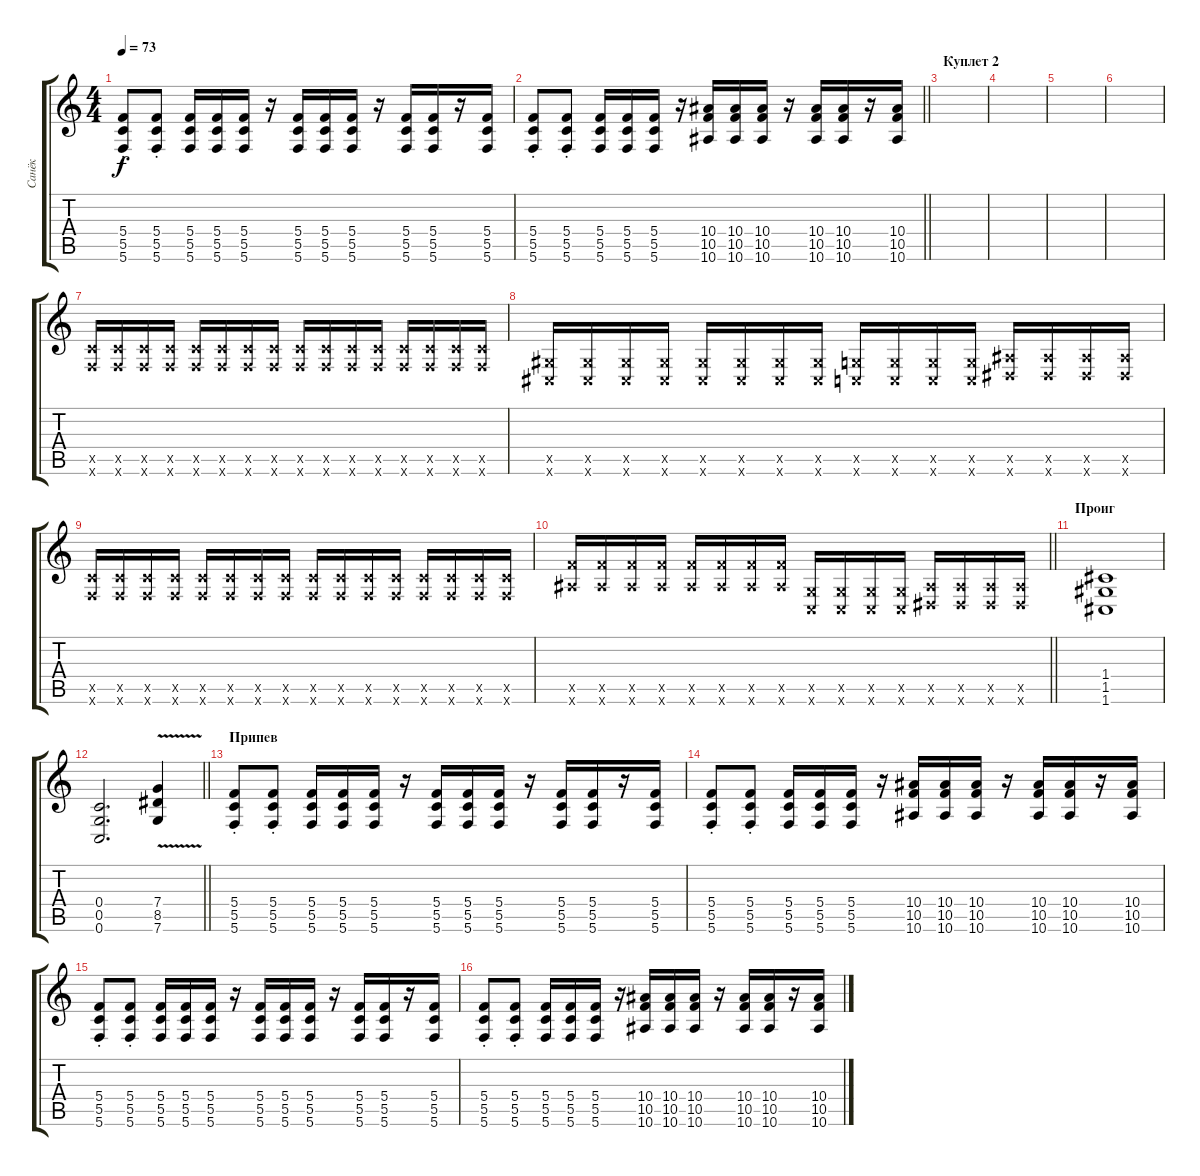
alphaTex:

\track ("Санёк" "Санёк") {instrument distortionguitar}
\staff {score tabs}
\tuning (D4 A3 F3 C3 G2 C2) {hide}
\ts (4 4)
\tempo 73
\clef g2
\ks c
(5.4{st} 5.5{st} 5.6{st}).8{dy f} (5.4{st} 5.5{st} 5.6{st}).8 (5.4 5.5 5.6).16 (5.4 5.5 5.6).16 (5.4 5.5 5.6).16 r.16 (5.4 5.5 5.6).16 (5.4 5.5 5.6).16 (5.4 5.5 5.6).16 r.16 (5.4 5.5 5.6).16 (5.4 5.5 5.6).16 r.16 (5.4 5.5 5.6).16 |
\barLineRight lightlight
(5.4{st} 5.5{st} 5.6{st}).8 (5.4{st} 5.5{st} 5.6{st}).8 (5.4 5.5 5.6).16 (5.4 5.5 5.6).16 (5.4 5.5 5.6).16 r.16 (10.4 10.5 10.6).16 (10.4 10.5 10.6).16 (10.4 10.5 10.6).16 r.16 (10.4 10.5 10.6).16 (10.4 10.5 10.6).16 r.16 (10.4 10.5 10.6).16 |
\section ("" "Куплет 2")
|
|
|
|
(5.5{x} 5.6{x}).16{volume 15 balance 8 instrument distortionguitar} (5.5{x} 5.6{x}).16 (5.5{x} 5.6{x}).16 (5.5{x} 5.6{x}).16 (5.5{x} 5.6{x}).16 (5.5{x} 5.6{x}).16 (5.5{x} 5.6{x}).16 (5.5{x} 5.6{x}).16 (5.5{x} 5.6{x}).16 (5.5{x} 5.6{x}).16 (5.5{x} 5.6{x}).16 (5.5{x} 5.6{x}).16 (5.5{x} 5.6{x}).16 (5.5{x} 5.6{x}).16 (5.5{x} 5.6{x}).16 (5.5{x} 5.6{x}).16 |
(1.5{x} 1.6{x}).16 (1.5{x} 1.6{x}).16 (1.5{x} 1.6{x}).16 (1.5{x} 1.6{x}).16 (1.5{x} 1.6{x}).16 (1.5{x} 1.6{x}).16 (1.5{x} 1.6{x}).16 (1.5{x} 1.6{x}).16 (0.5{x} 0.6{x}).16 (0.5{x} 0.6{x}).16 (0.5{x} 0.6{x}).16 (0.5{x} 0.6{x}).16 (3.5{x} 3.6{x}).16 (3.5{x} 3.6{x}).16 (3.5{x} 3.6{x}).16 (3.5{x} 3.6{x}).16 |
(5.5{x} 5.6{x}).16 (5.5{x} 5.6{x}).16 (5.5{x} 5.6{x}).16 (5.5{x} 5.6{x}).16 (5.5{x} 5.6{x}).16 (5.5{x} 5.6{x}).16 (5.5{x} 5.6{x}).16 (5.5{x} 5.6{x}).16 (5.5{x} 5.6{x}).16 (5.5{x} 5.6{x}).16 (5.5{x} 5.6{x}).16 (5.5{x} 5.6{x}).16 (5.5{x} 5.6{x}).16 (5.5{x} 5.6{x}).16 (5.5{x} 5.6{x}).16 (5.5{x} 5.6{x}).16 |
\barLineRight lightlight
(10.5{x} 10.6{x}).16 (10.5{x} 10.6{x}).16 (10.5{x} 10.6{x}).16 (10.5{x} 10.6{x}).16 (10.5{x} 10.6{x}).16 (10.5{x} 10.6{x}).16 (10.5{x} 10.6{x}).16 (10.5{x} 10.6{x}).16 (0.5{x} 0.6{x}).16 (0.5{x} 0.6{x}).16 (0.5{x} 0.6{x}).16 (0.5{x} 0.6{x}).16 (3.5{x} 3.6{x}).16 (3.5{x} 3.6{x}).16 (3.5{x} 3.6{x}).16 (3.5{x} 3.6{x}).16 |
\section ("" "Проиг")
(1.4 1.5 1.6).1{volume 16 balance 3 instrument overdrivenguitar} |
\barLineRight lightlight
(0.4 0.5 0.6).2{d} (7.4{v} 8.5 7.6{v}).4 |
\section ("" "Припев")
(5.4{st} 5.5{st} 5.6{st}).8 (5.4{st} 5.5{st} 5.6{st}).8 (5.4 5.5 5.6).16 (5.4 5.5 5.6).16 (5.4 5.5 5.6).16 r.16 (5.4 5.5 5.6).16 (5.4 5.5 5.6).16 (5.4 5.5 5.6).16 r.16 (5.4 5.5 5.6).16 (5.4 5.5 5.6).16 r.16 (5.4 5.5 5.6).16 |
(5.4{st} 5.5{st} 5.6{st}).8 (5.4{st} 5.5{st} 5.6{st}).8 (5.4 5.5 5.6).16 (5.4 5.5 5.6).16 (5.4 5.5 5.6).16 r.16 (10.4 10.5 10.6).16 (10.4 10.5 10.6).16 (10.4 10.5 10.6).16 r.16 (10.4 10.5 10.6).16 (10.4 10.5 10.6).16 r.16 (10.4 10.5 10.6).16 |
(5.4{st} 5.5{st} 5.6{st}).8 (5.4{st} 5.5{st} 5.6{st}).8 (5.4 5.5 5.6).16 (5.4 5.5 5.6).16 (5.4 5.5 5.6).16 r.16 (5.4 5.5 5.6).16 (5.4 5.5 5.6).16 (5.4 5.5 5.6).16 r.16 (5.4 5.5 5.6).16 (5.4 5.5 5.6).16 r.16 (5.4 5.5 5.6).16 |
(5.4{st} 5.5{st} 5.6{st}).8 (5.4{st} 5.5{st} 5.6{st}).8 (5.4 5.5 5.6).16 (5.4 5.5 5.6).16 (5.4 5.5 5.6).16 r.16 (10.4 10.5 10.6).16 (10.4 10.5 10.6).16 (10.4 10.5 10.6).16 r.16 (10.4 10.5 10.6).16 (10.4 10.5 10.6).16 r.16 (10.4 10.5 10.6).16
